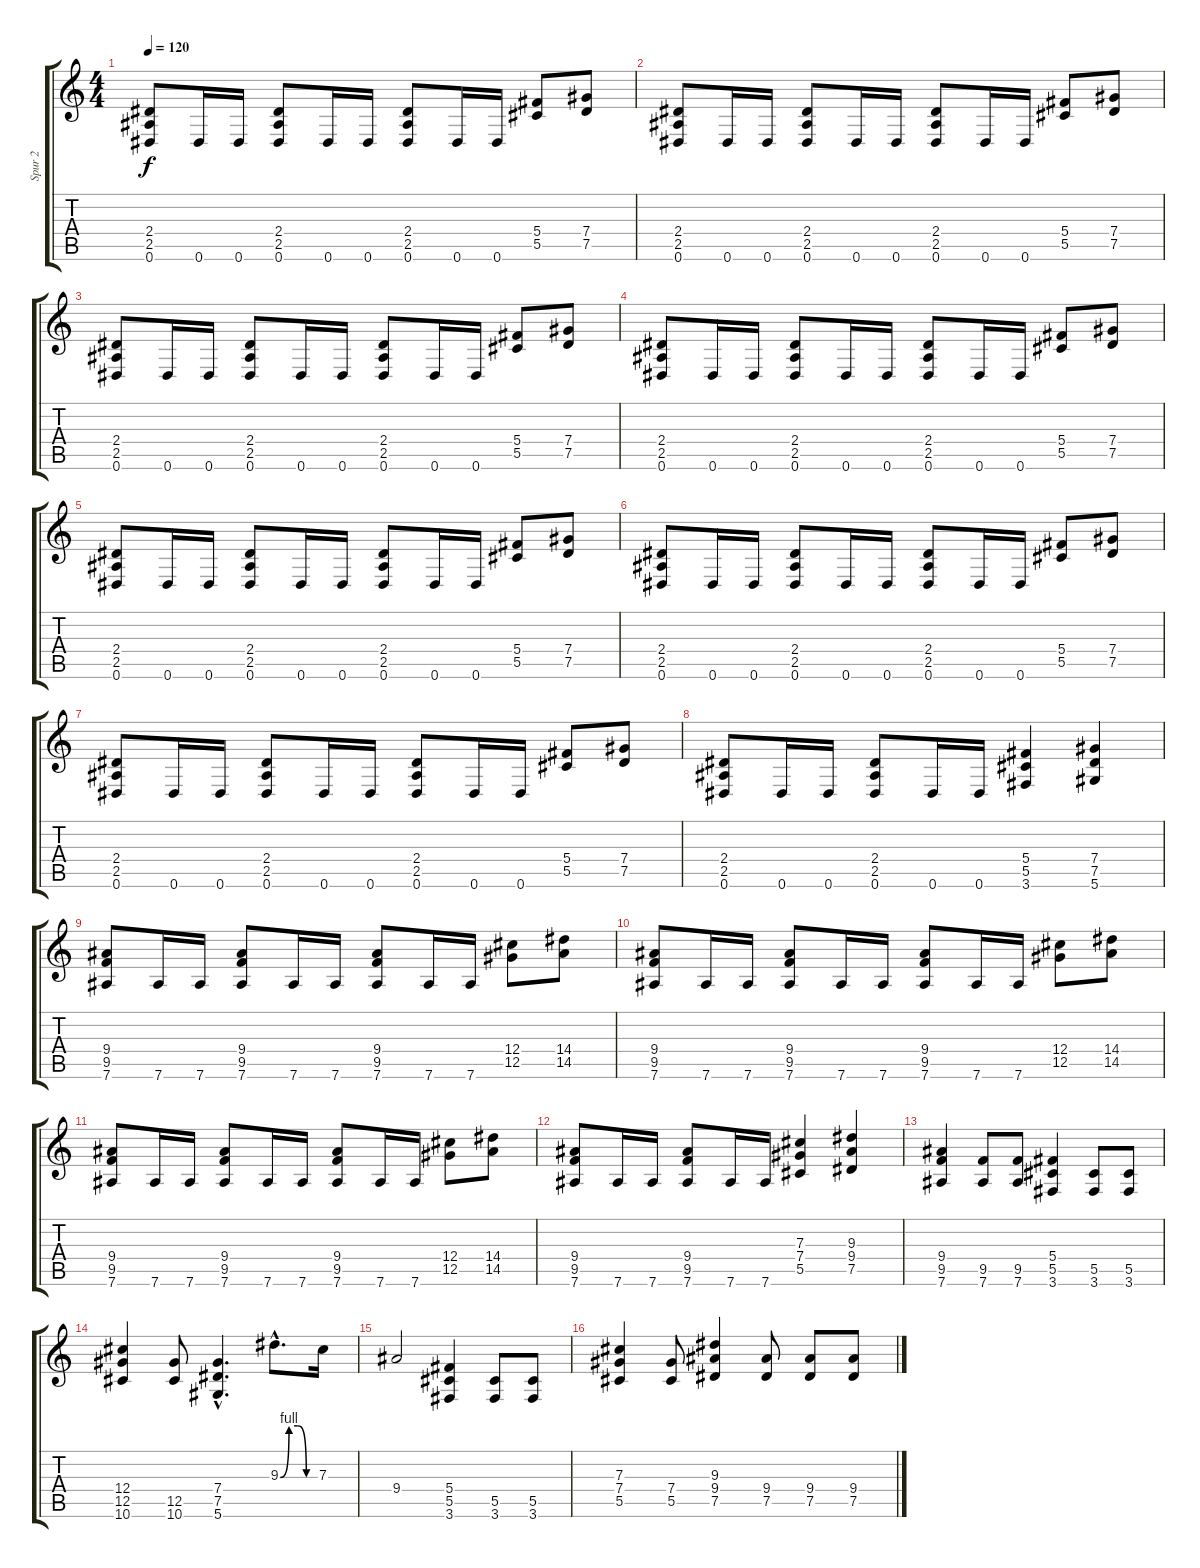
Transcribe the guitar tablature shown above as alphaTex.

\track ("Spur 2" "Spur 2") {instrument distortionguitar}
\staff {score tabs}
\tuning (Eb4 Bb3 Gb3 Db3 Ab2 Eb2) {hide}
\ts (4 4)
\tempo 120
\clef g2
\ks c
(2.4 2.5 0.6).8{dy f instrument distortionguitar} 0.6.16 0.6.16 (2.4 2.5 0.6).8 0.6.16 0.6.16 (2.4 2.5 0.6).8 0.6.16 0.6.16 (5.4 5.5).8 (7.4 7.5).8 |
(2.4 2.5 0.6).8 0.6.16 0.6.16 (2.4 2.5 0.6).8 0.6.16 0.6.16 (2.4 2.5 0.6).8 0.6.16 0.6.16 (5.4 5.5).8 (7.4 7.5).8 |
(2.4 2.5 0.6).8 0.6.16 0.6.16 (2.4 2.5 0.6).8 0.6.16 0.6.16 (2.4 2.5 0.6).8 0.6.16 0.6.16 (5.4 5.5).8 (7.4 7.5).8 |
(2.4 2.5 0.6).8 0.6.16 0.6.16 (2.4 2.5 0.6).8 0.6.16 0.6.16 (2.4 2.5 0.6).8 0.6.16 0.6.16 (5.4 5.5).8 (7.4 7.5).8 |
(2.4 2.5 0.6).8 0.6.16 0.6.16 (2.4 2.5 0.6).8 0.6.16 0.6.16 (2.4 2.5 0.6).8 0.6.16 0.6.16 (5.4 5.5).8 (7.4 7.5).8 |
(2.4 2.5 0.6).8 0.6.16 0.6.16 (2.4 2.5 0.6).8 0.6.16 0.6.16 (2.4 2.5 0.6).8 0.6.16 0.6.16 (5.4 5.5).8 (7.4 7.5).8 |
(2.4 2.5 0.6).8 0.6.16 0.6.16 (2.4 2.5 0.6).8 0.6.16 0.6.16 (2.4 2.5 0.6).8 0.6.16 0.6.16 (5.4 5.5).8 (7.4 7.5).8 |
(2.4 2.5 0.6).8 0.6.16 0.6.16 (2.4 2.5 0.6).8 0.6.16 0.6.16 (5.4 5.5 3.6).4 (7.4 7.5 5.6).4 |
(9.4 9.5 7.6).8 7.6.16 7.6.16 (9.4 9.5 7.6).8 7.6.16 7.6.16 (9.4 9.5 7.6).8 7.6.16 7.6.16 (12.4 12.5).8 (14.4 14.5).8 |
(9.4 9.5 7.6).8 7.6.16 7.6.16 (9.4 9.5 7.6).8 7.6.16 7.6.16 (9.4 9.5 7.6).8 7.6.16 7.6.16 (12.4 12.5).8 (14.4 14.5).8 |
(9.4 9.5 7.6).8 7.6.16 7.6.16 (9.4 9.5 7.6).8 7.6.16 7.6.16 (9.4 9.5 7.6).8 7.6.16 7.6.16 (12.4 12.5).8 (14.4 14.5).8 |
(9.4 9.5 7.6).8 7.6.16 7.6.16 (9.4 9.5 7.6).8 7.6.16 7.6.16 (7.3 7.4 5.5).4 (9.3 9.4 7.5).4 |
(9.4 9.5 7.6).4 (9.5 7.6).8 (9.5 7.6).8 (5.4 5.5 3.6).4 (5.5 3.6).8 (5.5 3.6).8 |
(12.4 12.5 10.6).4 (12.5 10.6).8 (7.4{hac} 7.5{hac} 5.6{hac}).4{d} 9.3{be (custom 0 0 15 4 30 4 45 0 60 0) hac}.8{d} 7.3.16 |
9.4.2 (5.4 5.5 3.6).4 (5.5 3.6).8 (5.5 3.6).8 |
(7.3 7.4 5.5).4 (7.4 5.5).8 (9.3 9.4 7.5).4 (9.4 7.5).8 (9.4 7.5).8 (9.4 7.5).8
